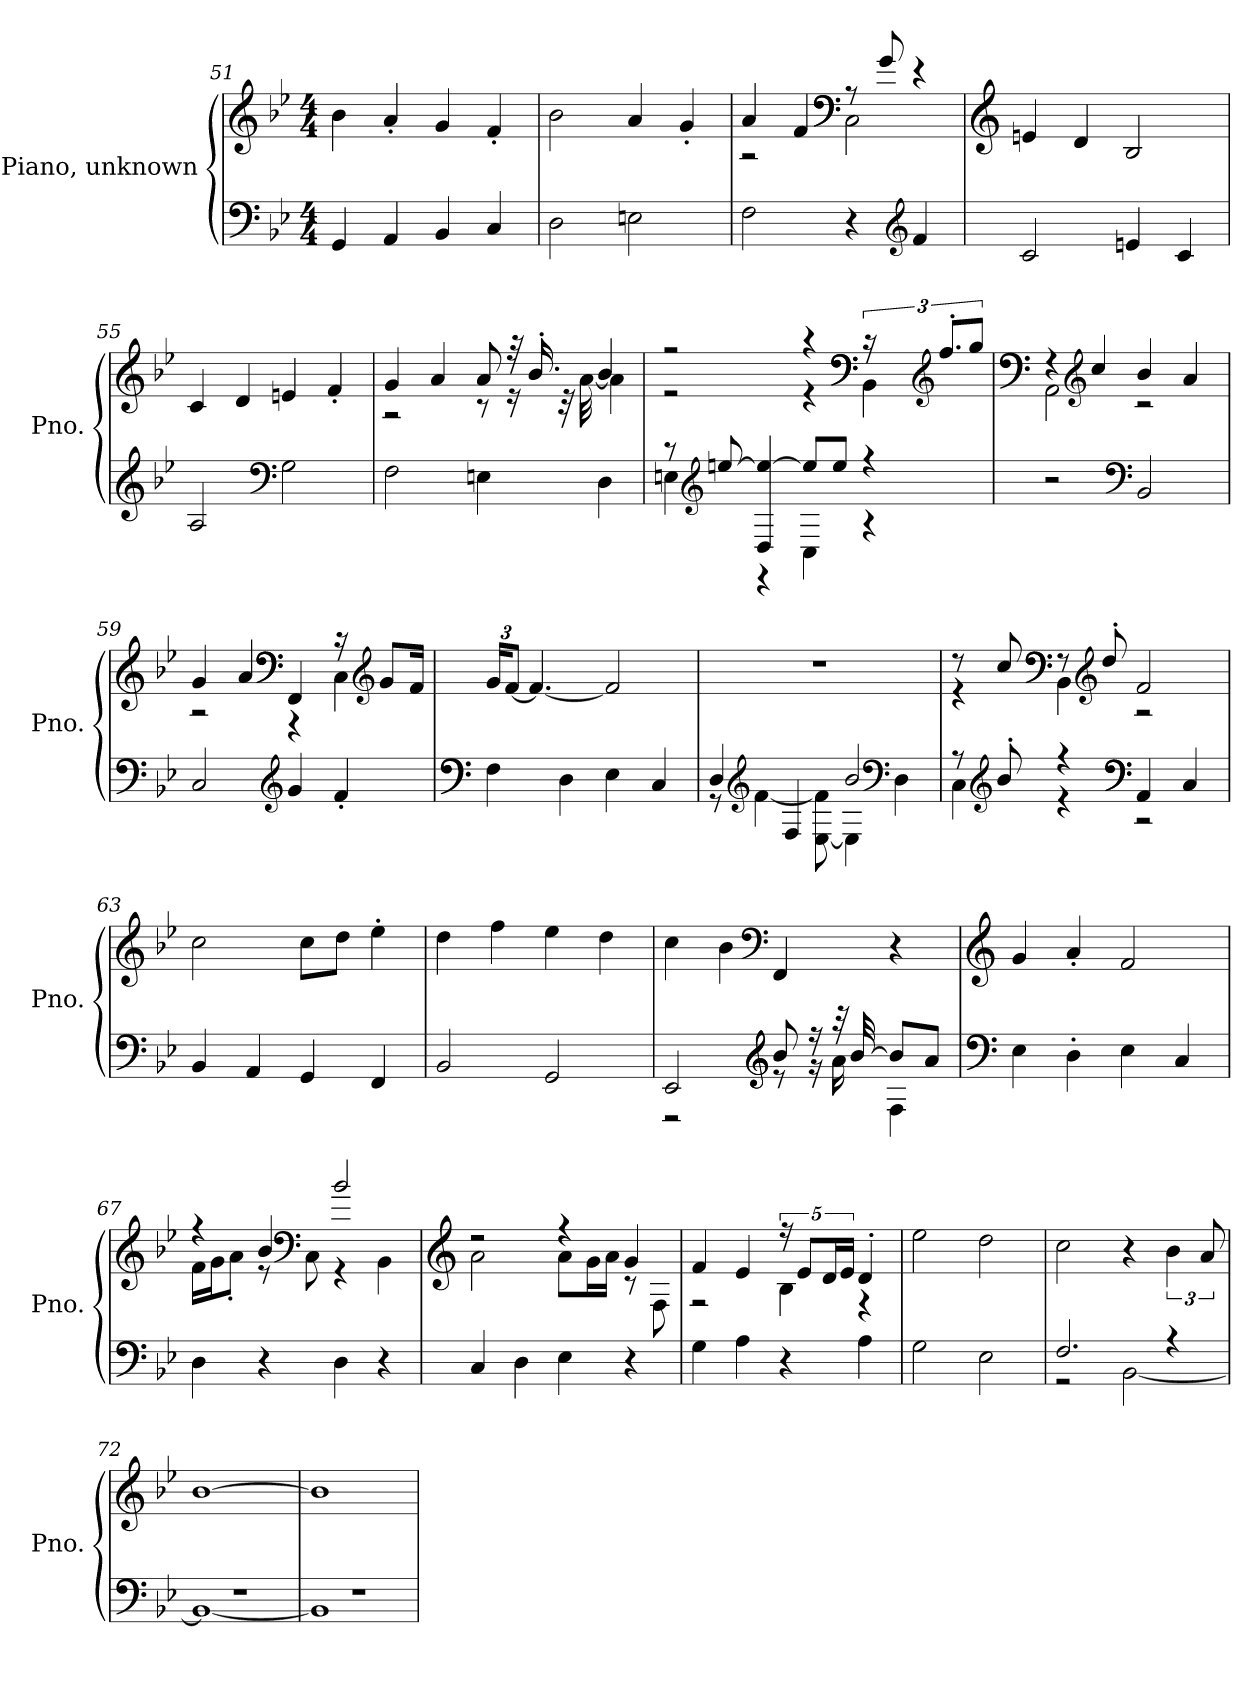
**kern	**kern
*part1	*part1
*staff2	*staff1
*I"Piano, unknown	*
*I'Pno.	*
*clefF4	*clefG2
*k[b-e-]	*k[b-e-]
*M4/4	*M4/4
=51	=51
4GG/	4b-\
4AA/	4a'/
4BB-/	4g/
4C/	4f'/
=52	=52
2D\	2b-\
2En\	4a/
.	4g'/
!!LO:LB:g=z
=53	=53
*	*^
2F\	4a/	2r
.	4f/	.
*	*clefF4	*
4r	8r	2C\
.	8g/	.
*clefG2	*	*
4f/	4r	.
*	*v	*v
=54	=54
*	*clefG2
2c/	4en/
.	4d/
4en/	2B-/
4c/	.
=55	=55
2A/	4c/
.	4d/
*clefF4	*
2G\	4en/
.	4f'/
=56	=56
*	*^
2F\	4g/	2r
.	4a/	.
4En\	8a/	8r
.	32r	16r
.	16.b-'/	.
.	.	32r
.	.	[32a\
4D\	4b-/	4a\]
!!LO:PB:g=z	!!
=57	=57	=57
*^	*	*
8r	4En\	2r	2r
*clefG2	*	*	*
[8een/	.	.	.
4D/ 4ee/_	4r	.	.
8ee/L]	4C\	4r	4r
8ee/J	.	.	.
*	*	*clefF4	*
4r	4r	24r	4BB-\
*	*	*clefG2	*
.	.	12.ff'/L	.
.	.	12gg/J	.
*v	*v	*	*
=58	=58	=58
*	*clefF4	*
2r	4r	2AA\
*	*clefG2	*
.	4cc/	.
*clefF4	*	*
2BB-/	4b-/	2r
.	4a/	.
=59	=59	=59
2C/	4g/	2r
.	4a/	.
*clefG2	*clefF4	*
4g/	4FF/	4r
4f'/	16r	4C\
*	*clefG2	*
.	8g/L	.
.	16f/Jk	.
*	*v	*v
=60	=60
*clefF4	*
*	*Xbrackettup
4F\	24g/KL
.	[12f/J
.	4.f/_
4D\	.
4E-\	2f/]
4C/	.
!!LO:LB:g=z
=61	=61
*^	*
4D/	8r	1r
*clefG2	*	*
.	[4f\	.
4F/	.	.
.	[8E-\ 8f\]	.
2b-/	4E-\]	.
*clefF4	*	*
.	4D\	.
=62	=62	=62
*	*	*^
8r	4C\	8r	4r
*clefG2	*	*	*
8b-'/	.	8cc/	.
*	*	*clefF4	*
4r	4r	8r	4BB-\
*	*	*clefG2	*
.	.	8dd'/	.
*clefF4	*	*	*
4AA/	2r	2f/	2r
4C/	.	.	.
*v	*v	*	*
*	*v	*v
=63	=63
4BB-/	2cc\
4AA/	.
4GG/	8cc\L
.	8dd\J
4FF/	4ee-'\
=64	=64
2BB-/	4dd\
.	4ff\
2GG/	4ee-\
.	4dd\
!!LO:LB:g=z
=65	=65
*^	*
2EE-/	2r	4cc\
.	.	4b-\
*clefG2	*	*clefF4
8b-/	8r	4FF/
16r	16r	.
32r	16a\	.
[32b-/	.	.
8b-/L]	4F\	4r
8a/J	.	.
*v	*v	*
=66	=66
*clefF4	*clefG2
4E-\	4g/
4D'\	4a'/
4E-\	2f/
4C/	.
=67	=67
*	*^
4D\	4r	16f\LL
.	.	16g\J
.	.	8a'\J
4r	4b-/	8r
*	*clefF4	*
.	.	8C\
4D\	2b-/	4r
4r	.	4BB-\
=68	=68	=68
*	*clefG2	*
4C/	2r	2a\
4D\	.	.
4E-\	4r	8a\L
.	.	16g\L
.	.	16a\JJ
4r	4g/	8r
.	.	8F\
=69	=69	=69
4G\	4f/	2r
4A\	4e-/	.
*	*brackettup	*
4r	20r	4B-\
.	10e-/L	.
.	20d/L	.
.	20e-/JJ	.
4A\	4d'/	4r
*	*v	*v
!!LO:LB:g=z
=70	=70
2G\	2ee-\
2E-\	2dd\
=71	=71
*^	*
2.F/	2r	2cc\
.	[2BB-\	4r
4r	.	6b-\
.	.	12a/
=72	=72	=72
1r	1BB-_	[1b-
=73	=73	=73
1r	1BB-]	1b-]
*v	*v	*
=	=
*-	*-
